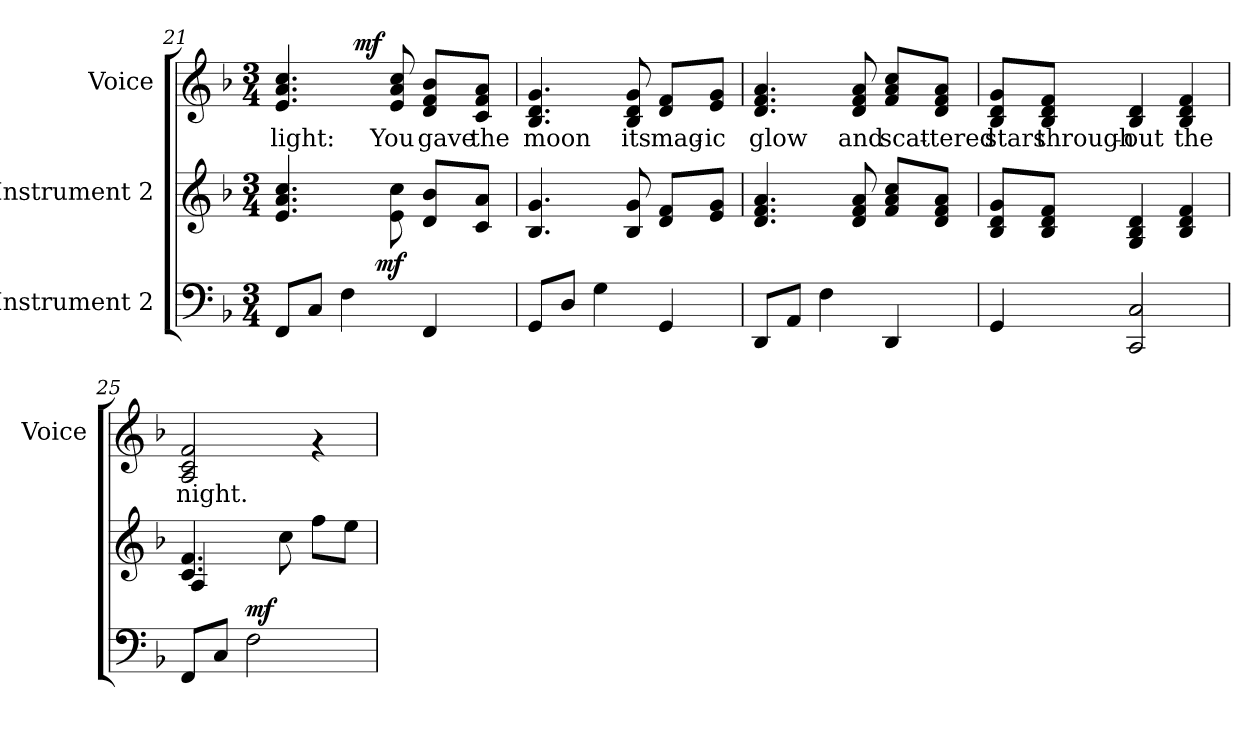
**kern	**dynam	**kern	**dynam	**kern	**text	**dynam
*part3	*part3	*part2	*part2	*part1	*part1	*part1
*staff3	*staff3	*staff2	*staff2	*staff1	*staff1	*staff1
*I"Instrument 2	*	*I"Instrument 2	*	*I"Voice	*	*
*	*	*	*	*I'Voice	*	*
*clefF4	*	*clefG2	*	*clefG2	*	*
*k[b-]	*	*k[b-]	*	*k[b-]	*	*
*F:	*	*F:	*	*F:	*	*
*M3/4	*	*M3/4	*	*M3/4	*	*
=21	=21	=21	=21	=21	=21	=21
!	!	!	!	!	!LO:LY:b:cj	!
*	*	*^	*	*^	*	*
8FF/L	.	4.cc/ 4.e/ 4.a/	4ryy	.	4.cc/ 4.a/ 4.e/	4ryy	light:	.
8C/J	.	.	.	.	.	.	.	.
4F\	.	.	16.ryy	.	.	32ryy	.	.
!	!	!	!	!	!	!	!	!LO:DY:a
.	.	.	.	.	.	4...ryy	.	mf
!	!	!	!	!LO:DY:b	!	!	!	!
.	.	.	4ryy	mf	.	.	.	.
!	!	!	!	!	!	!	!LO:LY:b:cj	!
.	.	8cc\ 8e\	.	.	8cc/ 8a/ 8e/	.	You	.
!	!	!	!	!	!	!	!LO:LY:b:cj	!
4FF/	.	8b-/ 8d/L	.	.	8b-/ 8f/ 8d/L	.	gave	.
.	.	.	8ryy	.	.	.	.	.
!	!	!	!	!	!	!	!LO:LY:b:cj	!
.	.	8a/ 8c/J	.	.	8a/ 8f/ 8c/J	.	the	.
.	.	.	32ryy	.	.	.	.	.
!!LO:PB:g=z
=22	=22	=22	=22	=22	=22	=22	=22	=22
!	!	!	!	!	!	!	!LO:LY:b:cj	!
*	*	*v	*v	*	*	*	*	*
*	*	*	*	*v	*v	*	*
8GG/L	.	4.g/ 4.B-/	.	4.g/ 4.B-/ 4.d/	moon	.
8D/J	.	.	.	.	.	.
4G\	.	.	.	.	.	.
!	!	!	!	!	!LO:LY:b:cj	!
.	.	8g/ 8B-/	.	8g/ 8B-/ 8d/	its	.
!	!	!	!	!	!LO:LY:b:cj	!
4GG/	.	8d/ 8f/L	.	8d/ 8f/L	mag-	.
!	!	!	!	!	!LO:LY:b:cj	!
.	.	8g/ 8e/J	.	8e/ 8g/J	-ic	.
=23	=23	=23	=23	=23	=23	=23
!	!	!	!	!	!LO:LY:b:cj	!
8DD/L	.	4.a/ 4.f/ 4.d/	.	4.a/ 4.f/ 4.d/	glow	.
8AA/J	.	.	.	.	.	.
4F\	.	.	.	.	.	.
!	!	!	!	!	!LO:LY:b:cj	!
.	.	8f/ 8d/ 8a/	.	8a/ 8f/ 8d/	and	.
!	!	!	!	!	!LO:LY:b:cj	!
4DD/	.	8a/ 8f/ 8cc/L	.	8cc/ 8f/ 8a/L	scat-	.
!	!	!	!	!	!LO:LY:b:cj	!
.	.	8a/ 8f/ 8d/J	.	8a/ 8f/ 8d/J	-tered	.
=24	=24	=24	=24	=24	=24	=24
!	!	!	!	!	!LO:LY:b:cj	!
4GG/	.	8d/ 8B-/ 8g/L	.	8g/ 8d/ 8B-/L	stars	.
!	!	!	!	!	!LO:LY:b:cj	!
.	.	8f/ 8B-/ 8d/J	.	8f/ 8d/ 8B-/J	through-	.
!	!	!	!	!	!LO:LY:b:cj	!
2CC/ 2C/	.	4d/ 4B-/ 4G/	.	4d/ 4B-/	-out	.
!	!	!	!	!	!LO:LY:b:cj	!
.	.	4d/ 4B-/ 4f/	.	4f/ 4d/ 4B-/	the	.
!!LO:LB:g=z
=25	=25	=25	=25	=25	=25	=25
*	*	*^	*	*	*	*
!	!	!	!	!	!	!LO:LY:b:cj	!
8FF/L	.	4.c/ 4.f/	4A/	.	2f/ 2A/ 2c/	night.	.
8C/J	.	.	.	.	.	.	.
!	!LO:DY:a	!	!	!	!	!	!
2F\	mf	.	2ryy	.	.	.	.
.	.	8cc\	.	.	.	.	.
.	.	8ff\L	.	.	4rf	.	.
.	.	8ee\J	.	.	.	.	.
*	*	*v	*v	*	*	*	*
=	=	=	=	=	=	=
*-	*-	*-	*-	*-	*-	*-
